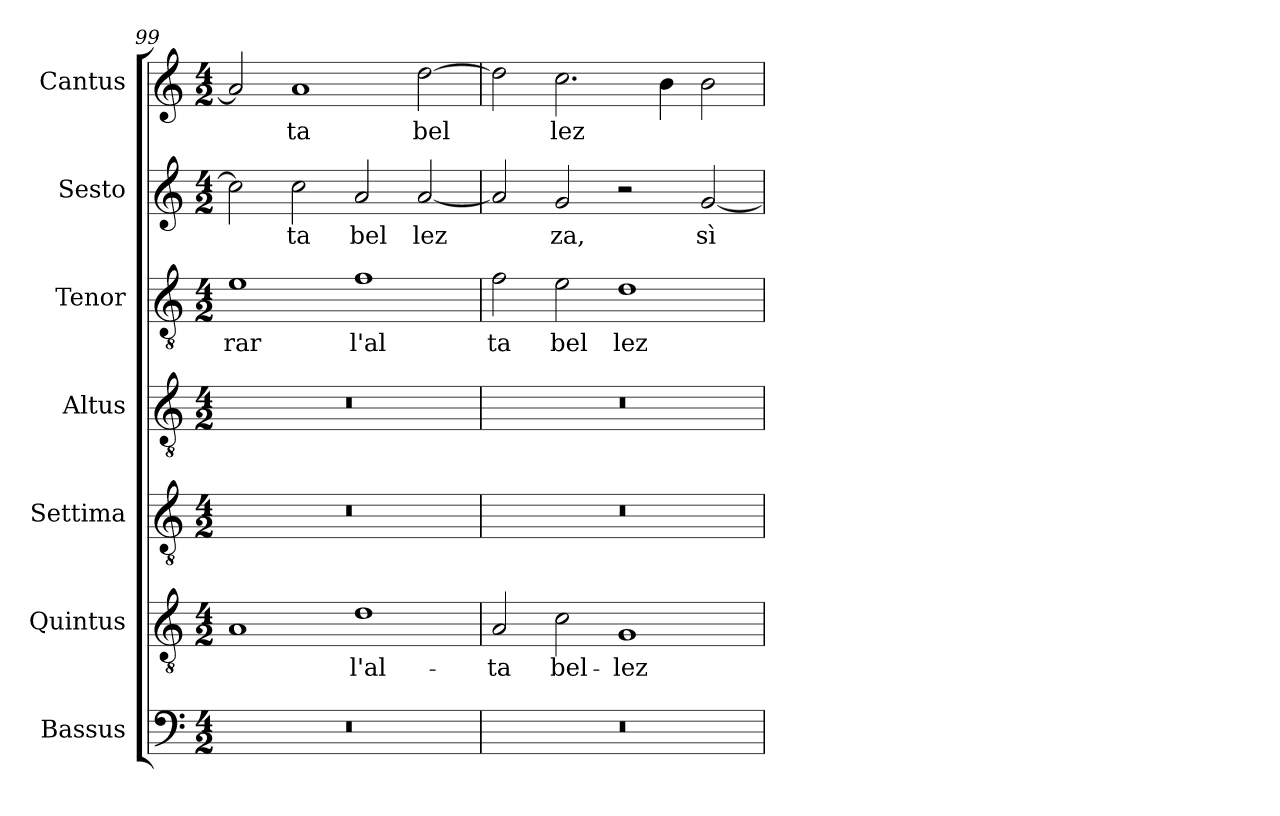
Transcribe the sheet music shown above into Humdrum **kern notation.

**kern	**kern	**text	**kern	**kern	**kern	**text	**kern	**text	**kern	**text
*part7	*part6	*part6	*part5	*part4	*part3	*part3	*part2	*part2	*part1	*part1
*staff7	*staff6	*staff6	*staff5	*staff4	*staff3	*staff3	*staff2	*staff2	*staff1	*staff1
*I"Bassus	*I"Quintus	*	*I"Settima	*I"Altus	*I"Tenor	*	*I"Sesto	*	*I"Cantus	*
*clefF4	*clefGv2	*	*clefGv2	*clefGv2	*clefGv2	*	*clefG2	*	*clefG2	*
*	*k[]	*	*k[]	*	*	*	*	*	*	*
*	*C:	*	*C:	*	*	*	*	*	*	*
*M4/2	*M4/2	*	*M4/2	*M4/2	*M4/2	*	*M4/2	*	*M4/2	*
=99	=99	=99	=99	=99	=99	=99	=99	=99	=99	=99
!	!	!	!	!	!	!LO:LY:b:cj	!	!	!	!
0r	1A	.	0r	0r	1e	rar	2cc\]	.	2a/]	.
!	!	!	!	!	!	!	!	!LO:LY:b:cj	!	!LO:LY:b:cj
.	.	.	.	.	.	.	2cc\	ta	1a	ta
!	!	!LO:LY:b:cj	!	!	!	!LO:LY:b:cj	!	!LO:LY:b:cj	!	!
.	1d	l'al-	.	.	1f	l'al	2a/	bel	.	.
!	!	!	!	!	!	!	!	!LO:LY:b	!	!LO:LY:b
.	.	.	.	.	.	.	[>2a/	lez	[>2dd\	bel
!!LO:PB:g=z
=100	=100	=100	=100	=100	=100	=100	=100	=100	=100	=100
!	!	!LO:LY:b:cj	!	!	!	!LO:LY:b:cj	!	!	!	!
0r	2A/	-ta	0r	0r	2f\	ta	2a/]	.	2dd\]	.
!	!	!LO:LY:b:cj	!	!	!	!LO:LY:b:cj	!	!LO:LY:b:cj	!	!LO:LY:b
.	2c\	bel-	.	.	2e\	bel	2g/	za,	2.cc\	lez
!	!	!LO:LY:b:cj	!	!	!	!LO:LY:b:cj	!	!	!	!
.	1G	-lez-	.	.	1d	lez	2r	.	.	.
.	.	.	.	.	.	.	.	.	4b\	.
!	!	!	!	!	!	!	!	!LO:LY:b:cj	!	!
.	.	.	.	.	.	.	[<2g/	sì	2b\	.
=	=	=	=	=	=	=	=	=	=	=
*-	*-	*-	*-	*-	*-	*-	*-	*-	*-	*-
